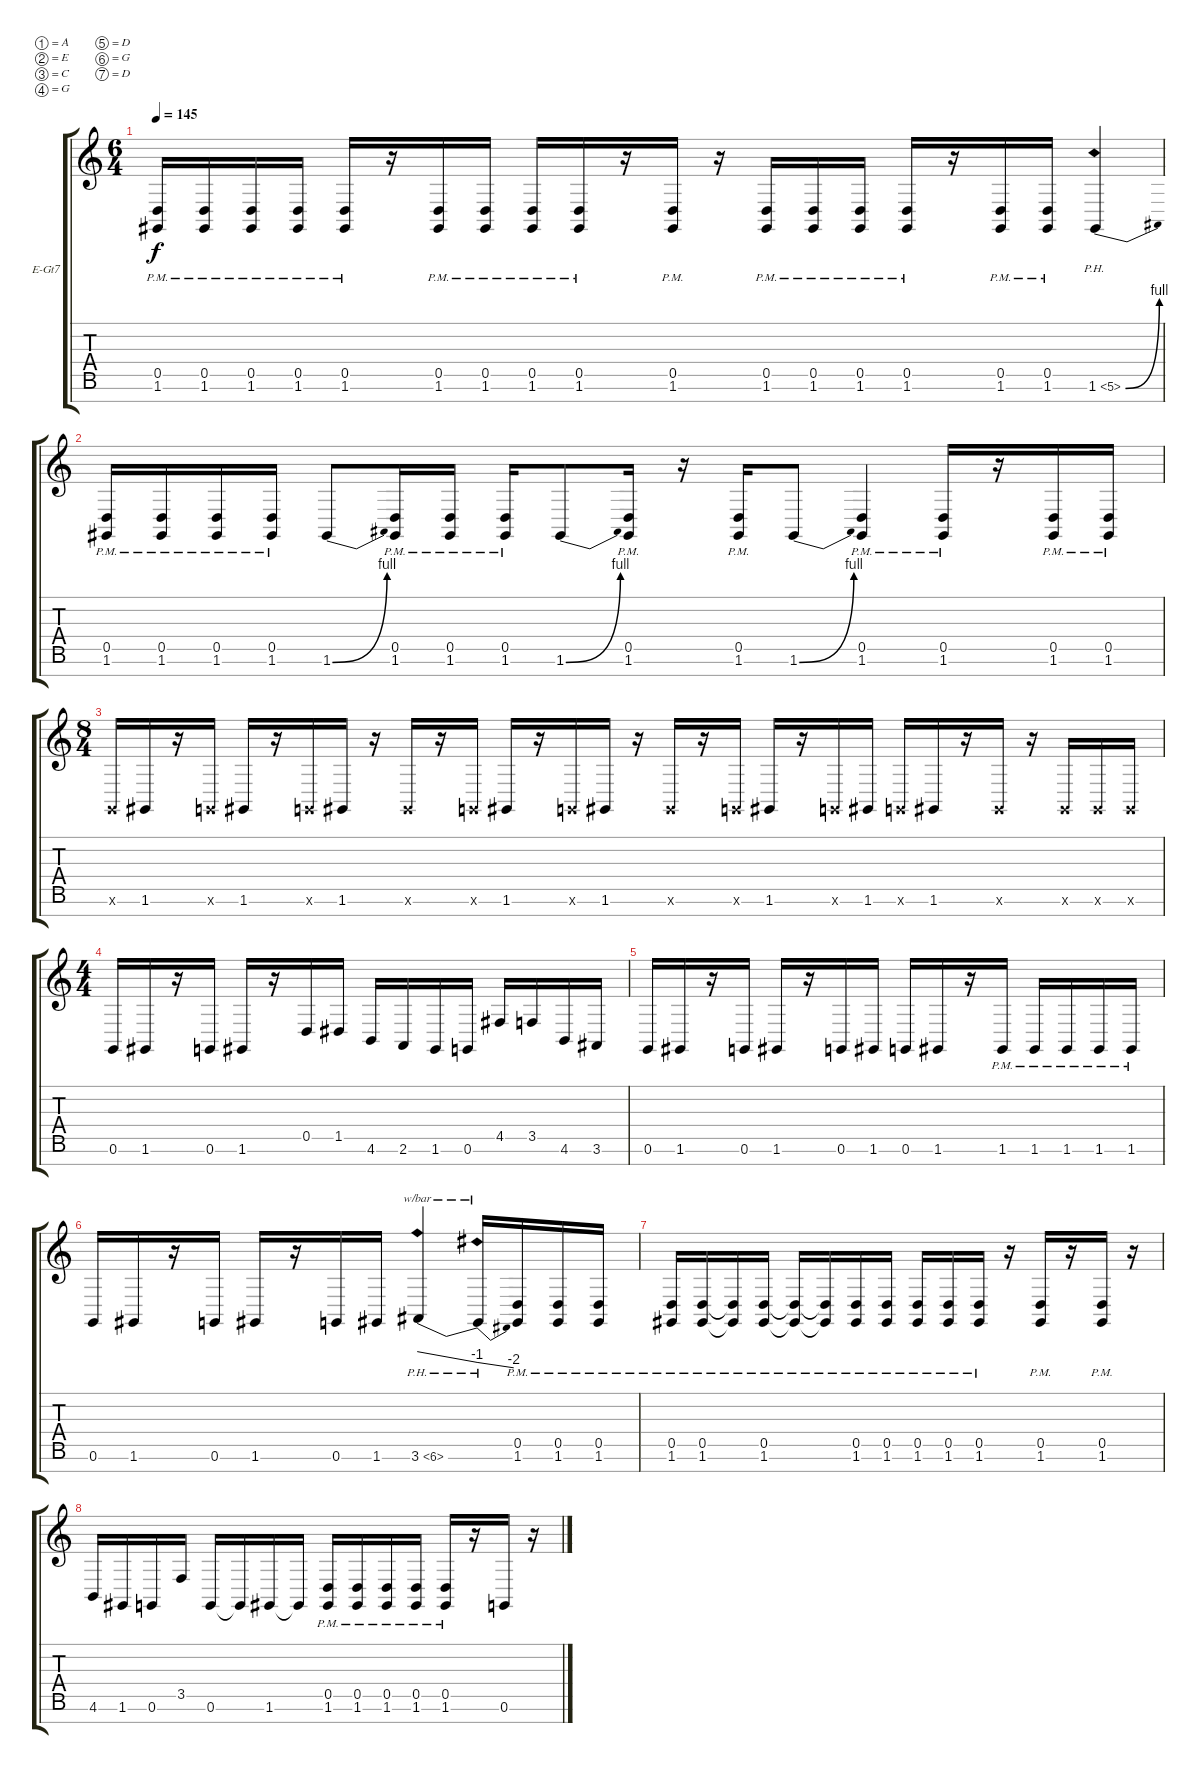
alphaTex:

\defaultSystemsLayout 4
\bracketExtendMode groupsimilarinstruments
\firstSystemTrackNameOrientation horizontal
\otherSystemsTrackNameOrientation horizontal
\track ("Rhytm R" "E-Gt7") {instrument distortionguitar}
\staff {score tabs}
\tuning (A3 E3 C3 G2 D2 G1 D1)
\ts (6 4)
\tempo 145
\clef g2
\ks c
(1.6{pm} 0.5{pm}).16{dy f} (1.6{pm} 0.5{pm}).16 (1.6{pm} 0.5{pm}).16 (1.6{pm} 0.5{pm}).16 (1.6{pm} 0.5{pm}).16 r.16 (1.6{pm} 0.5{pm}).16 (1.6{pm} 0.5{pm}).16 (1.6{pm} 0.5{pm}).16 (1.6{pm} 0.5{pm}).16 r.16 (1.6{pm} 0.5{pm}).16 r.16 (0.5{pm} 1.6{pm}).16 (1.6{pm} 0.5{pm}).16 (1.6{pm} 0.5{pm}).16 (1.6{pm} 0.5{pm}).16 r.16 (1.6{pm} 0.5{pm}).16 (1.6{pm} 0.5{pm}).16 1.6{be (bend 0 0 59.4 4) ph 4}.4 |
(1.6{pm} 0.5{pm}).16 (1.6{pm} 0.5{pm}).16 (1.6{pm} 0.5{pm}).16 (1.6{pm} 0.5{pm}).16 1.6{be (bend 0 0 59.4 4)}.8 (1.6{pm} 0.5{pm}).16 (1.6{pm} 0.5{pm}).16 (1.6{pm} 0.5{pm}).16 1.6{be (bend 0 0 59.4 4)}.8 (1.6{pm} 0.5{pm}).16 r.16 (1.6{pm} 0.5{pm}).16 1.6{be (bend 0 0 59.4 4)}.8 (1.6{pm} 0.5{pm}).4 (1.6{pm} 0.5{pm}).16 r.16 (1.6{pm} 0.5{pm}).16 (1.6{pm} 0.5{pm}).16 |
\ts (8 4)
0.6{x}.16 1.6.16 r.16 0.6{x}.16 1.6.16 r.16 0.6{x}.16 1.6.16 r.16 1.6{x}.16 r.16 0.6{x}.16 1.6.16 r.16 0.6{x}.16 1.6.16 r.16 1.6{x}.16 r.16 0.6{x}.16 1.6.16 r.16 0.6{x}.16 1.6.16 0.6{x}.16 1.6.16 r.16 1.6{x}.16 r.16 1.6{x}.16 1.6{x}.16 1.6{x}.16 |
\ts (4 4)
0.6.16 1.6.16 r.16 0.6.16 1.6.16 r.16 0.5.16 1.5.16 4.6.16 2.6.16 1.6.16 0.6.16 4.5.16 3.5.16 4.6.16 3.6.16 |
0.6.16 1.6.16 r.16 0.6.16 1.6.16 r.16 0.6.16 1.6.16 0.6.16 1.6.16 r.16 1.6{pm}.16 1.6{pm}.16 1.6{pm}.16 1.6{pm}.16 1.6{pm}.16 |
0.6.16 1.6.16 r.16 0.6.16 1.6.16 r.16 0.6.16 1.6.16 3.6{ph 3}.4{tbe (dive default 0 0 59.4 -4)} 3.6{ph 3 t}.16{tbe (dive default 0 -4 60 -8)} (1.6{pm} 0.5{pm}).16 (1.6{pm} 0.5{pm}).16 (1.6{pm} 0.5{pm}).16 |
(1.6{pm} 0.5{pm}).16 (1.6{pm} 0.5{pm}).16 (1.6{pm t} 0.5{pm t}).16 (0.5{pm} 1.6{pm}).16 (1.6{pm t} 0.5{pm t}).16 (0.5{pm t} 1.6{pm t}).16 (1.6{pm} 0.5{pm}).16 (1.6{pm} 0.5{pm}).16 (1.6{pm} 0.5{pm}).16 (1.6{pm} 0.5{pm}).16 (1.6{pm} 0.5{pm}).16 r.16 (1.6{pm} 0.5{pm}).16 r.16 (1.6{pm} 0.5{pm}).16 r.16 |
4.6.16 1.6.16 0.6.16 3.5.16 0.6.16 0.6{t}.16 1.6.16 1.6{t}.16 (1.6{pm} 0.5{pm}).16 (1.6{pm} 0.5{pm}).16 (1.6{pm} 0.5{pm}).16 (1.6{pm} 0.5{pm}).16 (1.6{pm} 0.5{pm}).16 r.16 0.6.16 r.16
